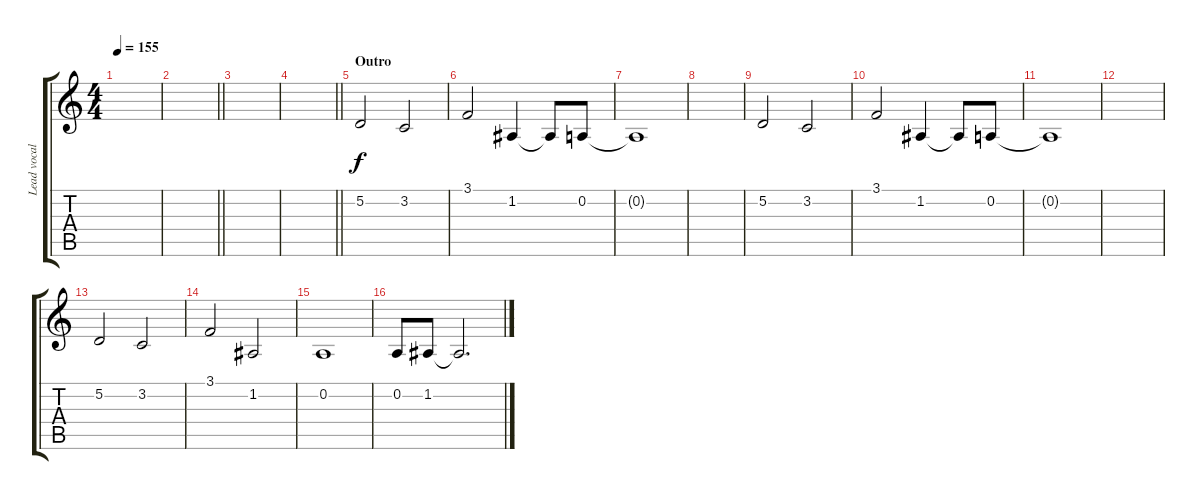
\track ("Lead vocal" "Lead vocal") {instrument frenchhorn}
\staff {score tabs}
\tuning (D4 A3 F3 C3 G2 D2) {hide}
\ts (4 4)
\tempo 155
\clef g2
\ks c
|
\barLineRight lightlight
|
|
\barLineRight lightlight
|
\section ("" "Outro")
5.2.2 3.2.2 |
3.1.2 1.2.4 1.2{t}.8 0.2.8 |
0.2{t}.1 |
|
5.2.2 3.2.2 |
3.1.2 1.2.4 1.2{t}.8 0.2.8 |
0.2{t}.1 |
|
5.2.2 3.2.2 |
3.1.2 1.2.2 |
0.2.1 |
0.2.8 1.2.8 1.2{t}.2{d}
